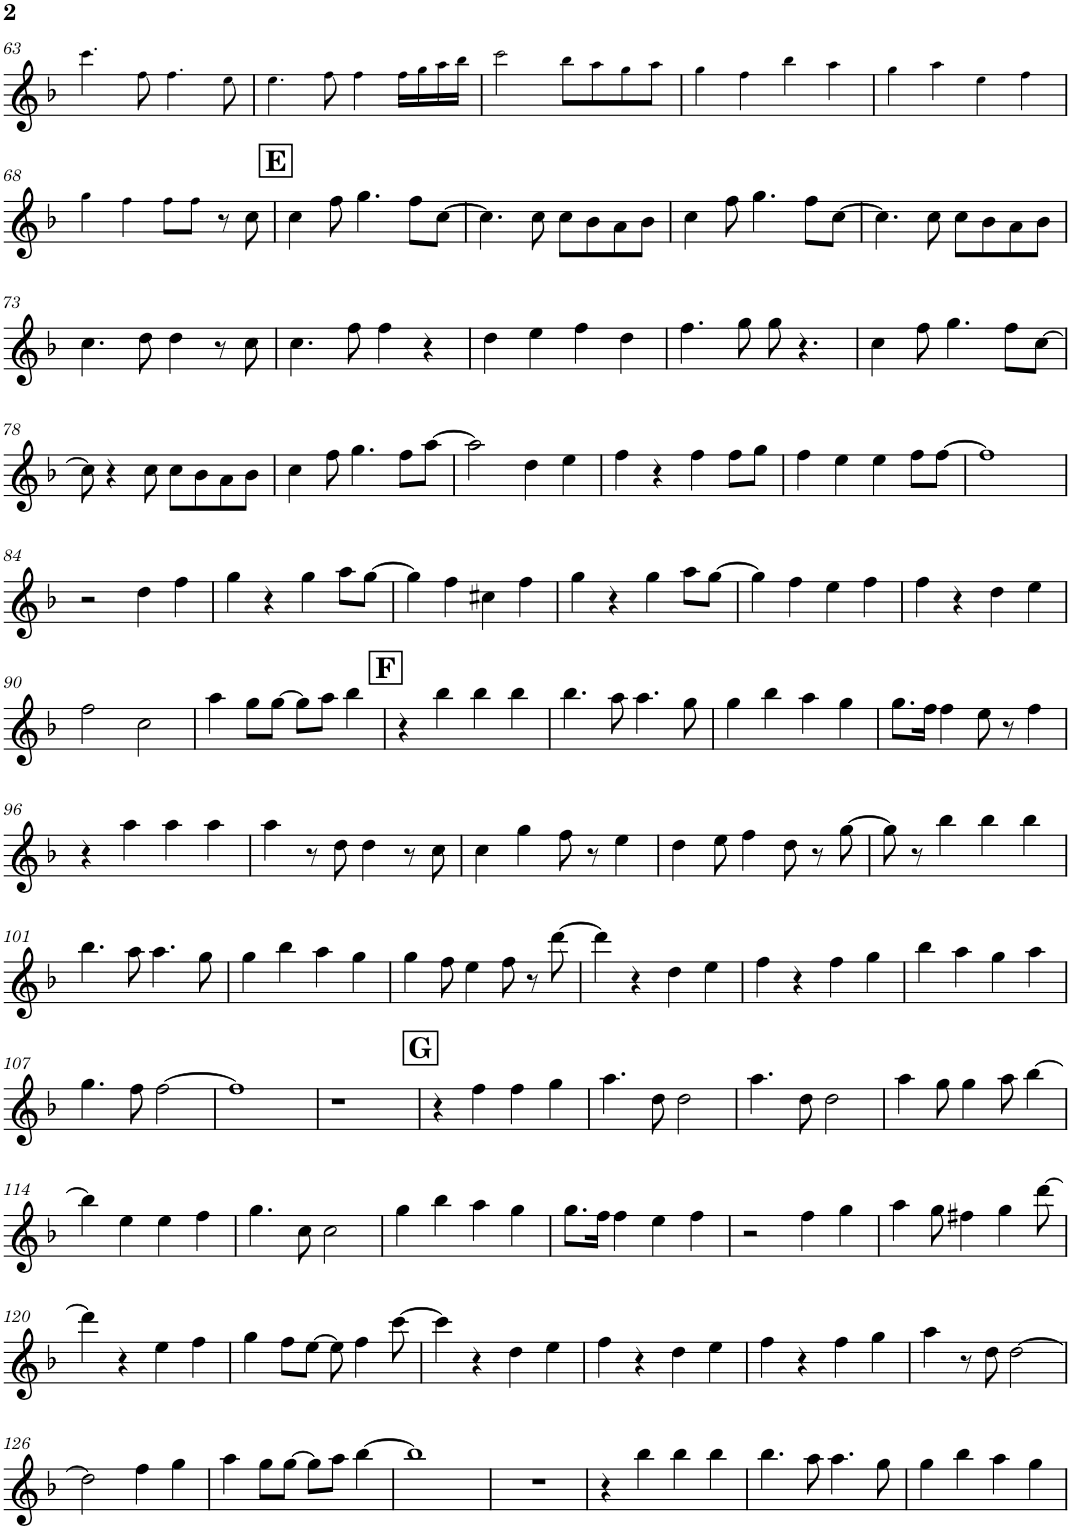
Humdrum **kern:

**kern
*part1
*staff1
*I"Piano
*I'Pno.
!!LO:PB:g=z
*clefG2
*k[b-]
*M4/4
=63
4.ccc!\
8ff!\
4.ff!\
8ee!\
=64
4.ee!\
8ff!\
4ff!\
16ff!\LL
16gg!\
16aa!\
16bb-!\JJ
=65
2ccc!\
8bb-!\L
8aa!\
8gg!\
8aa!\J
=66
4gg!\
4ff!\
4bb-!\
4aa!\
=67
4gg!\
4aa!\
4ee!\
4ff!\
!!LO:LB:g=z
=68
4gg!\
4ff!\
8ff!\L
8ff!\J
8r
8cc\
!!LO:REH:place=s1:a:B:cj:fs=14:t=E
=69
4cc\
8ff\
4.gg\
8ff\L
[8cc\J
=70
4.cc\]
8cc\
8cc\L
8b-\
8a\
8b-\J
=71
4cc\
8ff\
4.gg\
8ff\L
[8cc\J
=72
4.cc\]
8cc\
8cc\L
8b-\
8a\
8b-\J
!!LO:LB:g=z
=73
4.cc\
8dd\
4dd\
8r
8cc\
=74
4.cc\
8ff\
4ff\
4r
=75
4dd\
4ee\
4ff\
4dd\
=76
4.ff\
8gg\
8gg\
4.r
=77
4cc\
8ff\
4.gg\
8ff\L
[8cc\J
!!LO:LB:g=z
=78
8cc\]
4r
8cc\
8cc\L
8b-\
8a\
8b-\J
=79
4cc\
8ff\
4.gg\
8ff\L
[8aa\J
=80
2aa\]
4dd\
4ee\
=81
4ff\
4r
4ff\
8ff\L
8gg\J
=82
4ff\
4ee\
4ee\
8ff\L
[8ff\J
=83
1ff]
!!LO:LB:g=z
=84
2r
4dd\
4ff\
=85
4gg\
4r
4gg\
8aa\L
[8gg\J
=86
4gg\]
4ff\
4cc#X\
4ff\
=87
4gg\
4r
4gg\
8aa\L
[8gg\J
=88
4gg\]
4ff\
4ee\
4ff\
=89
4ff\
4r
4dd\
4ee\
!!LO:LB:g=z
=90
2ff\
2cc\
=91
4aa\
8gg\L
[8gg\J
8gg\L]
8aa\J
4bb-\
!!LO:REH:place=s1:a:B:cj:fs=14:t=F
=92
4r
4bb-\
4bb-\
4bb-\
=93
4.bb-\
8aa\
4.aa\
8gg\
=94
4gg\
4bb-\
4aa\
4gg\
=95
8.gg\L
16ff\Jk
4ff\
8ee\
8r
4ff\
!!LO:LB:g=z
=96
4r
4aa\
4aa\
4aa\
=97
4aa\
8r
8dd\
4dd\
8r
8cc\
=98
4cc\
4gg\
8ff\
8r
4ee\
=99
4dd\
8ee\
4ff\
8dd\
8r
[8gg\
=100
8gg\]
8r
4bb-\
4bb-\
4bb-\
!!LO:LB:g=z
=101
4.bb-\
8aa\
4.aa\
8gg\
=102
4gg\
4bb-\
4aa\
4gg\
=103
4gg\
8ff\
4ee\
8ff\
8r
[8ddd\
=104
4ddd\]
4r
4dd\
4ee\
=105
4ff\
4r
4ff\
4gg\
=106
4bb-\
4aa\
4gg\
4aa\
!!LO:LB:g=z
=107
4.gg\
8ff\
[2ff\
=108
1ff]
=109
1r
!!LO:REH:place=s1:a:B:cj:fs=14:t=G
=110
4r
4ff\
4ff\
4gg\
=111
4.aa\
8dd\
2dd\
=112
4.aa\
8dd\
2dd\
=113
4aa\
8gg\
4gg\
8aa\
[4bb-\
!!LO:LB:g=z
=114
4bb-\]
4ee\
4ee\
4ff\
=115
4.gg\
8cc\
2cc\
=116
4gg\
4bb-\
4aa\
4gg\
=117
8.gg\L
16ff\Jk
4ff\
4ee\
4ff\
=118
2r
4ff\
4gg\
=119
4aa\
8gg\
4ff#X\
4gg\
[8ddd\
!!LO:LB:g=z
=120
4ddd\]
4r
4ee\
4ff\
=121
4gg\
8ff\L
[8ee\J
8ee\]
4ff\
[8ccc\
=122
4ccc\]
4r
4dd\
4ee\
=123
4ff\
4r
4dd\
4ee\
=124
4ff\
4r
4ff\
4gg\
=125
4aa\
8r
8dd\
[2dd\
!!LO:LB:g=z
=126
2dd\]
4ff\
4gg\
=127
4aa\
8gg\L
[8gg\J
8gg\L]
8aa\J
[4bb-\
=128
1bb-]
=129
1r
=130
4r
4bb-\
4bb-\
4bb-\
=131
4.bb-\
8aa\
4.aa\
8gg\
=132
4gg\
4bb-\
4aa\
4gg\
=
*-
